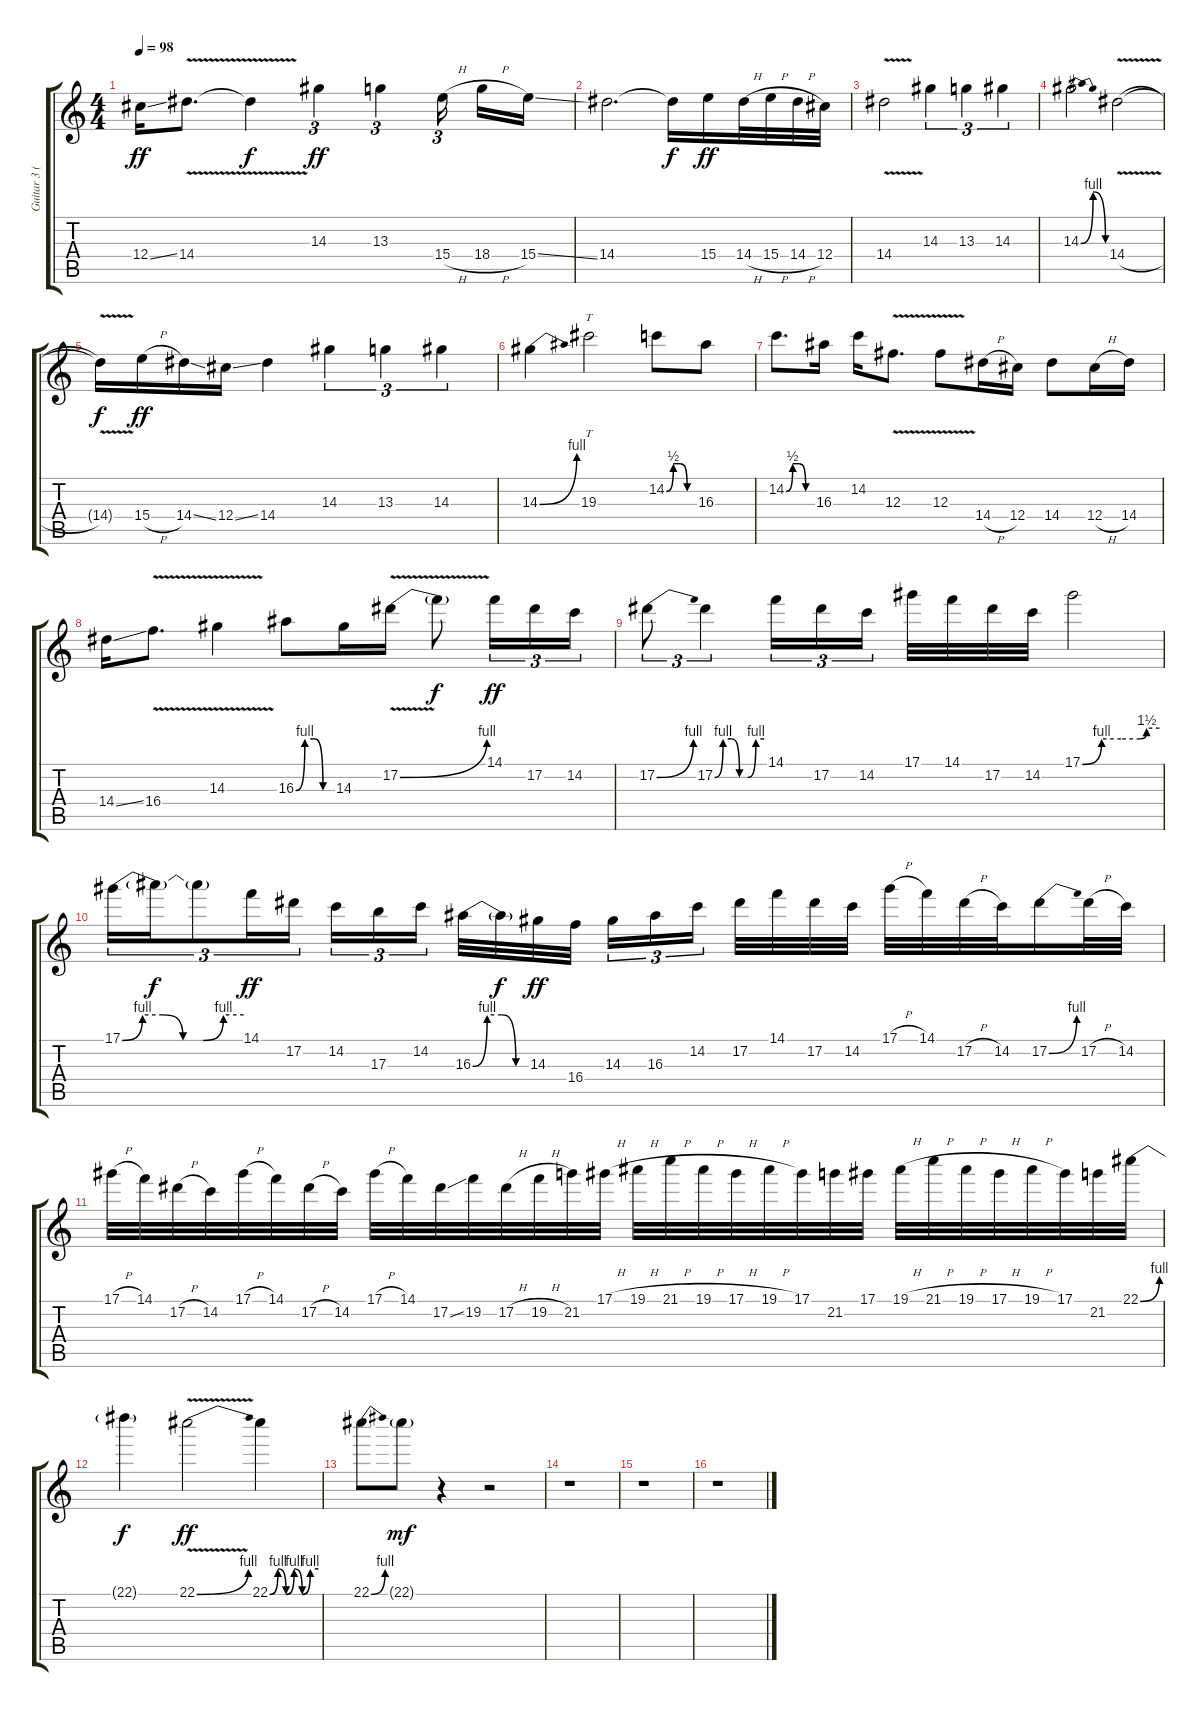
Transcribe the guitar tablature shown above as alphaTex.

\track ("Guitar 3 (Fills and Solo)" "Guitar 3 (") {instrument distortionguitar}
\staff {score tabs}
\tuning (Eb4 Bb3 Gb3 Db3 Ab2 Eb2) {hide}
\ts (4 4)
\tempo 98
\clef g2
\ks c
12.4{ss}.16{dy ff} 14.4{v}.8{d} 14.4{t}.4{dy f} 14.3.4{tu (3 2) dy ff} 13.3.4{tu (3 2)} 15.4{h}.16{tu (3 2) beam splitsecondary} 18.4{h}.16 15.4{ss}.16 |
14.4.2{d} 14.4{t}.16{dy f} 15.4.16{dy ff} 14.4{h}.32 15.4{h}.32 14.4{h}.32 12.4.32 |
14.4{v}.2 14.3.4{tu (3 2)} 13.3.4{tu (3 2)} 14.3.4{tu (3 2)} |
14.3{be (bendrelease 0 0 15 4 45 4 60 0)}.2 14.4{v h}.2 |
14.4{t}.16{dy f} 15.4{h}.16{dy ff} 14.4{ss}.16 12.4{ss}.16 14.4.4 14.3.4{tu (3 2)} 13.3.4{tu (3 2)} 14.3.4{tu (3 2)} |
14.3{be (bend 0 0 60 4)}.4 19.3.2{tt} 14.2{be (custom 0 0 15 2 30 2 45 0 60 0)}.8 16.3.8 |
14.2{be (custom 0 0 15 2 30 2 45 0 60 0)}.8{d} 16.3.16 14.2.16 12.3{v}.8{d} 12.3{v}.8 14.4{h}.16 12.4.16 14.4.8 12.4{h}.16 14.4.16 |
14.4{ss}.16 16.4{v}.8{d} 14.3{v}.4 16.3{be (custom 0 0 15 4 30 4 45 0 60 0)}.8 14.3.16 17.2{be (bend 0 0 60 4) v}.16 17.2{t}.8{dy f} 14.1.16{tu (3 2) dy ff} 17.2.16{tu (3 2)} 14.2.16{tu (3 2)} |
17.2{be (bend 0 0 60 4)}.8{tu (3 2)} 17.2{be (custom 0 0 10 4 20 4 30 0 40 0 50 4 60 4)}.4{tu (3 2)} 14.1.16{tu (3 2)} 17.2.16{tu (3 2)} 14.2.16{tu (3 2) beam splitsecondary} 17.1.32 14.1.32 17.2.32 14.2.32 17.1{be (custom 0 0 15 4 30 4 45 4 50 6 60 6)}.2 |
17.1{be (custom 0 0 10 4 20 4 30 0 40 0 50 4 60 4)}.16{tu (3 2)} 17.1{t}.16{tu (3 2) dy f} 17.1{t}.8{tu (3 2)} 14.1.16{tu (3 2) dy ff} 17.2.16{tu (3 2)} 14.2.16{tu (3 2)} 17.3.16{tu (3 2)} 14.2.16{tu (3 2) beam splitsecondary} 16.3{be (custom 0 0 15 4 30 4 45 0 60 0)}.32 16.3{t}.32{dy f} 14.3.32{dy ff} 16.4.32 14.3.16{tu (3 2)} 16.3.16{tu (3 2)} 14.2.16{tu (3 2) beam splitsecondary} 17.2.32 14.1.32 17.2.32 14.2.32 17.1{h}.32 14.1.32 17.2{h}.32 14.2.32 17.2{be (bend 0 0 60 4)}.16 17.2{h}.32 14.2.32 |
17.1{h}.32 14.1.32 17.2{h}.32 14.2.32 17.1{h}.32 14.1.32 17.2{h}.32 14.2.32 17.1{h}.32 14.1.32 17.2{ss}.32 19.2.32 17.2{h}.32 19.2{h}.32 21.2.32 17.1{h}.32 19.1{h}.32 21.1{h}.32 19.1{h}.32 17.1{h}.32 19.1{h}.32 17.1.32 21.2.32 17.1.32 19.1{h}.32 21.1{h}.32 19.1{h}.32 17.1{h}.32 19.1{h}.32 17.1.32 21.2.32 22.1{be (bend 0 0 60 4)}.32 |
22.1{t}.4{dy f} 22.1{be (bend 0 0 60 4) v}.2{dy ff} 22.1{be (custom 0 0 10 4 20 0 30 4 40 0 50 4 60 4)}.4 |
22.1{be (bend 0 0 60 4)}.8 22.1{g}.8{dy mf} r.4 r.2 |
r.1 |
r.1 |
r.1
